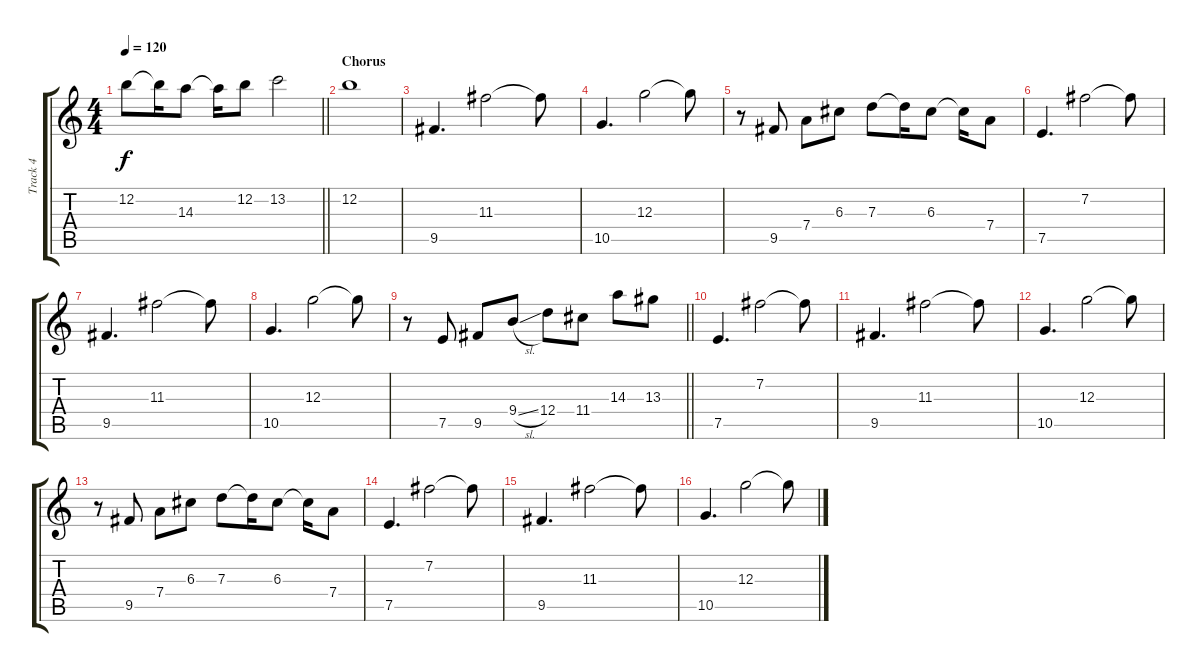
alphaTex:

\track ("Track 4" "Track 4") {instrument overdrivenguitar}
\staff {score tabs}
\tuning (E4 B3 G3 D3 A2 E2) {hide}
\ts (4 4)
\tempo 120
\clef g2
\barLineRight lightlight
\ks c
12.2.8{dy f} 12.2{t}.16 14.3.8 14.3{t}.16 12.2.8 13.2.2 |
\section ("" "Chorus")
12.2.1 |
9.5.4{d} 11.3.2 11.3{t}.8 |
10.5.4{d} 12.3.2 12.3{t}.8 |
r.8 9.5.8 7.4.8 6.3.8 7.3.8 7.3{t}.16 6.3.8 6.3{t}.16 7.4.8 |
7.5.4{d} 7.2.2 7.2{t}.8 |
9.5.4{d} 11.3.2 11.3{t}.8 |
10.5.4{d} 12.3.2 12.3{t}.8 |
\barLineRight lightlight
r.8 7.5.8 9.5.8 9.4{sl}.8 12.4.8 11.4.8 14.3.8 13.3.8 |
7.5.4{d} 7.2.2 7.2{t}.8 |
9.5.4{d} 11.3.2 11.3{t}.8 |
10.5.4{d} 12.3.2 12.3{t}.8 |
r.8 9.5.8 7.4.8 6.3.8 7.3.8 7.3{t}.16 6.3.8 6.3{t}.16 7.4.8 |
7.5.4{d} 7.2.2 7.2{t}.8 |
9.5.4{d} 11.3.2 11.3{t}.8 |
10.5.4{d} 12.3.2 12.3{t}.8
